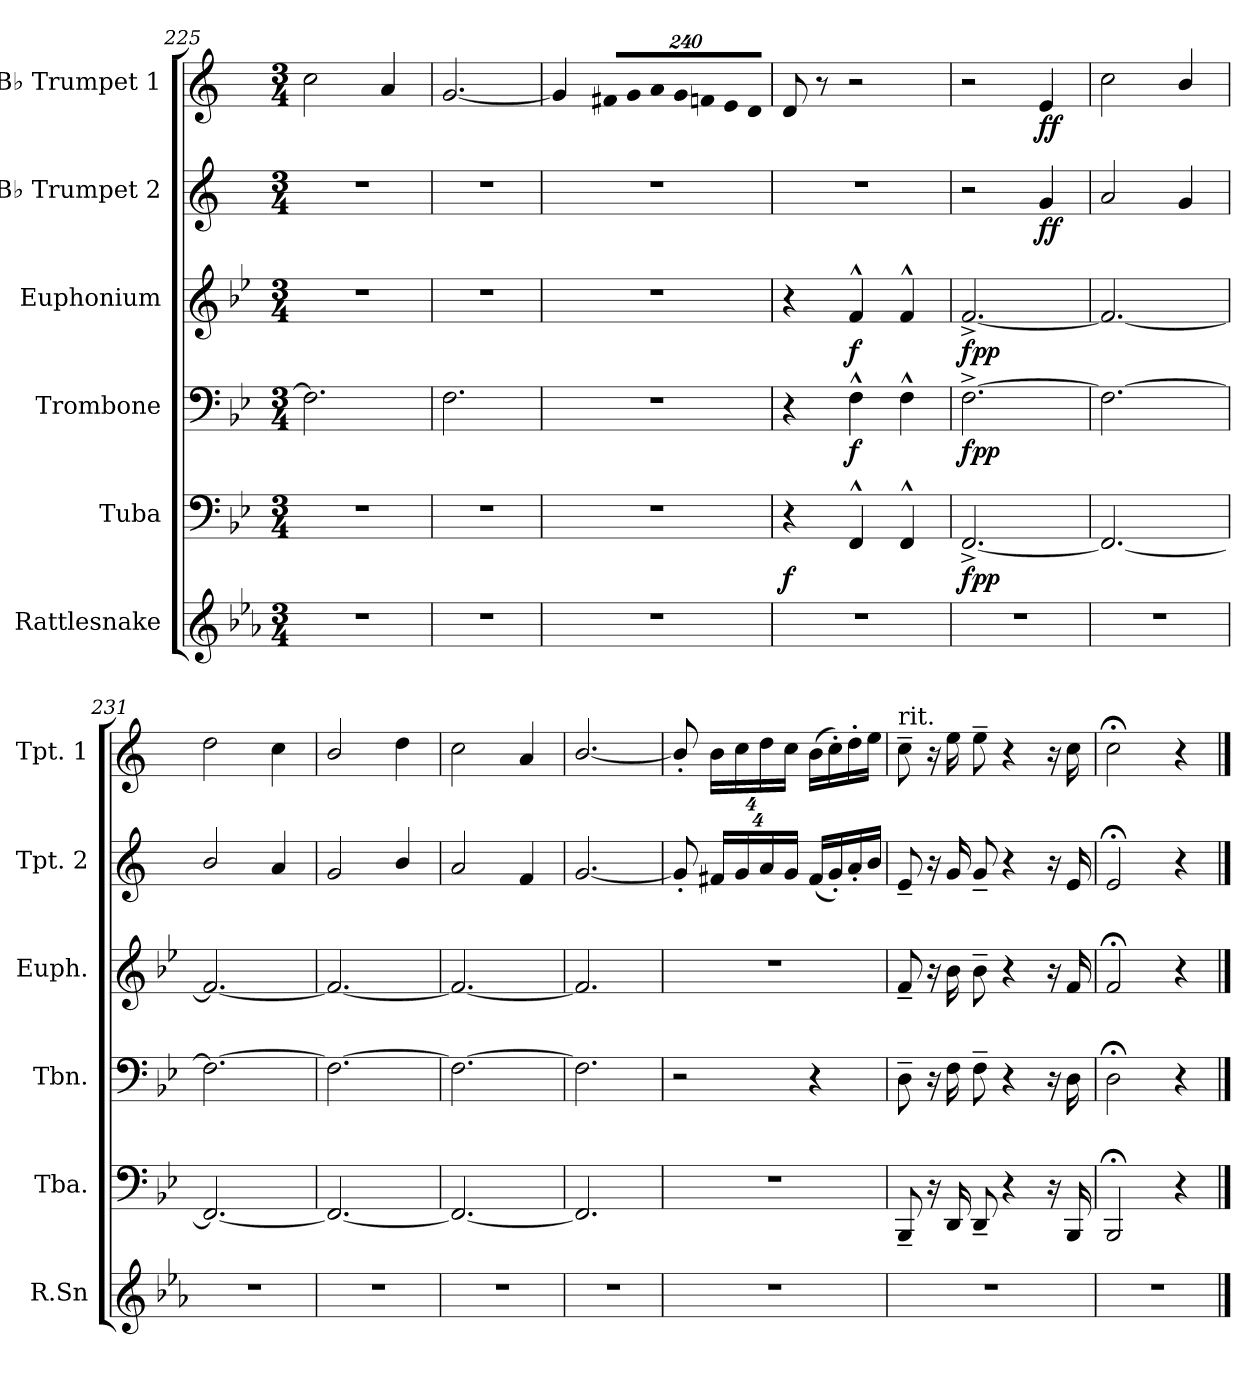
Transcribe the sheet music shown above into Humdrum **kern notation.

**kern	**kern	**dynam	**kern	**dynam	**kern	**dynam	**kern	**dynam	**kern	**dynam
*part6	*part5	*part5	*part4	*part4	*part3	*part3	*part2	*part2	*part1	*part1
*staff6	*staff5	*staff5	*staff4	*staff4	*staff3	*staff3	*staff2	*staff2	*staff1	*staff1
*I"Rattlesnake	*I"Tuba	*	*I"Trombone	*	*I"Euphonium	*	*I"B♭ Trumpet 2	*	*I"B♭ Trumpet 1	*
*I'R.Sn	*I'Tba.	*	*I'Tbn.	*	*I'Euph.	*	*I'Tpt. 2	*	*I'Tpt. 1	*
!!LO:PB:g=z
*clefG2	*clefF4	*	*clefF4	*	*clefG2	*	*clefG2	*	*clefG2	*
*	*	*	*	*	*ITrd7c12	*	*ITrd1c2	*	*ITrd1c2	*
*k[b-e-a-]	*k[b-e-]	*	*k[b-e-]	*	*k[b-e-]	*	*k[b-e-]	*	*k[b-e-]	*
*M3/4	*M3/4	*	*M3/4	*	*M3/4	*	*M3/4	*	*M3/4	*
=225	=225	=225	=225	=225	=225	=225	=225	=225	=225	=225
2.r	2.r	.	2.F\]	.	2.r	.	2.r	.	2b-\	.
.	.	.	.	.	.	.	.	.	4g/	.
=226	=226	=226	=226	=226	=226	=226	=226	=226	=226	=226
2.r	2.r	.	2.F\	.	2.r	.	2.r	.	[2.f/	.
=227	=227	=227	=227	=227	=227	=227	=227	=227	=227	=227
2.r	2.r	.	2.r	.	2.r	.	2.r	.	4f/]	.
*	*	*	*	*	*	*	*	*	*Xbrackettup	*
!	!	!	!	!	!	!	!	!	!LO:N:vis=8	!
.	.	.	.	.	.	.	.	.	1920%137en/L	.
!	!	!	!	!	!	!	!	!	!LO:N:vis=8	!
.	.	.	.	.	.	.	.	.	1920%137f/	.
!	!	!	!	!	!	!	!	!	!LO:N:vis=8	!
.	.	.	.	.	.	.	.	.	1920%137g/	.
!	!	!	!	!	!	!	!	!	!LO:N:vis=8	!
.	.	.	.	.	.	.	.	.	1920%137f/	.
!	!	!	!	!	!	!	!	!	!LO:N:vis=8	!
.	.	.	.	.	.	.	.	.	1920%137e-X/	.
!	!	!	!	!	!	!	!	!	!LO:N:vis=8	!
.	.	.	.	.	.	.	.	.	1920%137d/	.
!	!	!	!	!	!	!	!	!	!LO:N:vis=8	!
.	.	.	.	.	.	.	.	.	1920%137c/J	.
.	.	.	.	.	.	.	.	.	1920ryy	.
=228	=228	=228	=228	=228	=228	=228	=228	=228	=228	=228
!	!	!LO:DY:b	!	!	!	!	!	!	!	!
2.r	4r	f	4r	.	4r	.	2.r	.	8c/	.
.	.	.	.	.	.	.	.	.	8r	.
!	!	!	!	!LO:DY:b	!	!LO:DY:b	!	!	!	!
.	4FF^^/	.	4F^^\	f	4F^^/	f	.	.	2r	.
.	4FF^^/	.	4F^^\	.	4F^^/	.	.	.	.	.
=229	=229	=229	=229	=229	=229	=229	=229	=229	=229	=229
!	!	!LO:DY:b	!	!	!	!	!	!	!	!
!	!	!LO:DY:n=1:b	!	!LO:DY:b	!	!	!	!	!	!
!	!	!	!	!LO:DY:n=1:b	!	!LO:DY:b	!	!	!	!
!	!	!	!	!	!	!LO:DY:n=1:b	!	!	!	!
2.r	[2.FF^/	fp p	[2.F^\	fp p	[2.F^/	fp p	2r	.	2r	.
!	!	!	!	!	!	!	!	!LO:DY:b	!	!LO:DY:b
.	.	.	.	.	.	.	4f/	ff	4d/	ff
=230	=230	=230	=230	=230	=230	=230	=230	=230	=230	=230
2.r	2.FF/_	.	2.F\_	.	2.F/_	.	2g/	.	2b-\	.
.	.	.	.	.	.	.	4f/	.	4a/	.
=231	=231	=231	=231	=231	=231	=231	=231	=231	=231	=231
2.r	2.FF/_	.	2.F\_	.	2.F/_	.	2a/	.	2cc\	.
.	.	.	.	.	.	.	4g/	.	4b-\	.
=232	=232	=232	=232	=232	=232	=232	=232	=232	=232	=232
2.r	2.FF/_	.	2.F\_	.	2.F/_	.	2f/	.	2a/	.
.	.	.	.	.	.	.	4a/	.	4cc\	.
=233	=233	=233	=233	=233	=233	=233	=233	=233	=233	=233
2.r	2.FF/_	.	2.F\_	.	2.F/_	.	2g/	.	2b-\	.
.	.	.	.	.	.	.	4e-/	.	4g/	.
=234	=234	=234	=234	=234	=234	=234	=234	=234	=234	=234
2.r	2.FF/]	.	2.F\]	.	2.F/]	.	[2.f/	.	[2.a/	.
!!LO:LB:g=z
=235	=235	=235	=235	=235	=235	=235	=235	=235	=235	=235
2.r	2.r	.	2r	.	2.r	.	8f'/]	.	8a'/]	.
*	*	*	*	*	*	*	*Xbrackettup	*	*	*
.	.	.	.	.	.	.	32%3en/L	.	32%3a\L	.
.	.	.	.	.	.	.	32%3f/	.	32%3b-\	.
.	.	.	.	.	.	.	32%3g/	.	32%3cc\	.
.	.	.	.	.	.	.	32%3f/J	.	32%3b-\J	.
*	*	*	*	*	*	*	*	*	*MM120	*
.	.	.	4r	.	.	.	(16e/LL	.	(16a\LL	.
.	.	.	.	.	.	.	16f'/)	.	16b-'\)	.
.	.	.	.	.	.	.	16g'/	.	16cc'\	.
.	.	.	.	.	.	.	16a/JJ	.	16dd\JJ	.
=236	=236	=236	=236	=236	=236	=236	=236	=236	=236	=236
*	*	*	*	*	*	*	*	*	*MM90	*
!	!	!	!	!	!	!	!	!	!LO:TX:a:t=rit.	!
2.r	8BBB-~/	.	8D~\	.	8F~/	.	8d~/	.	8b-~\	.
.	16r	.	16r	.	16r	.	16r	.	16r	.
.	16DD/	.	16F\	.	16B-\	.	16f/	.	16dd\	.
.	8DD~/	.	8F~\	.	8B-~\	.	8f~/	.	8dd~\	.
.	4r	.	4r	.	4r	.	4r	.	4r	.
.	16r	.	16r	.	16r	.	16r	.	16r	.
.	16BBB-/	.	16D\	.	16F/	.	16d/	.	16b-\	.
=237	=237	=237	=237	=237	=237	=237	=237	=237	=237	=237
2.r	2BBB-;</	.	2D;<\	.	2F;</	.	2d;</	.	2b-;<\	.
.	4r	.	4r	.	4r	.	4r	.	4r	.
==	==	==	==	==	==	==	==	==	==	==
*-	*-	*-	*-	*-	*-	*-	*-	*-	*-	*-
